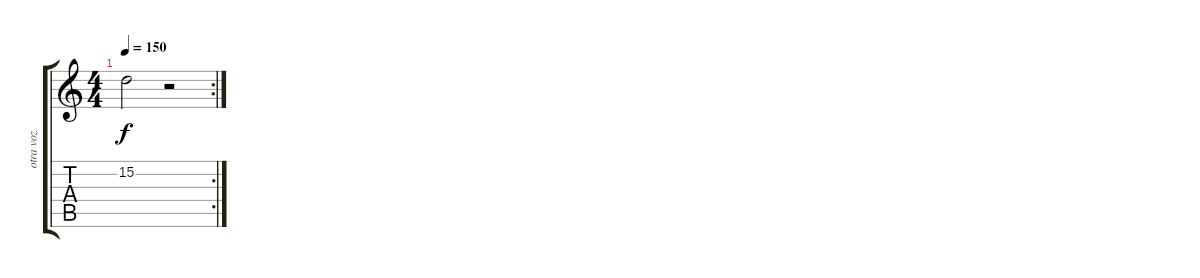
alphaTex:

\track ("otra voz" "otra voz") {instrument choiraahs}
\staff {score tabs}
\tuning (E4 B3 G3 D3 A2 E2) {hide}
\rc 2
\ts (4 4)
\tempo 150
\clef g2
\ks c
15.2{t}.2{dy f} r.2
